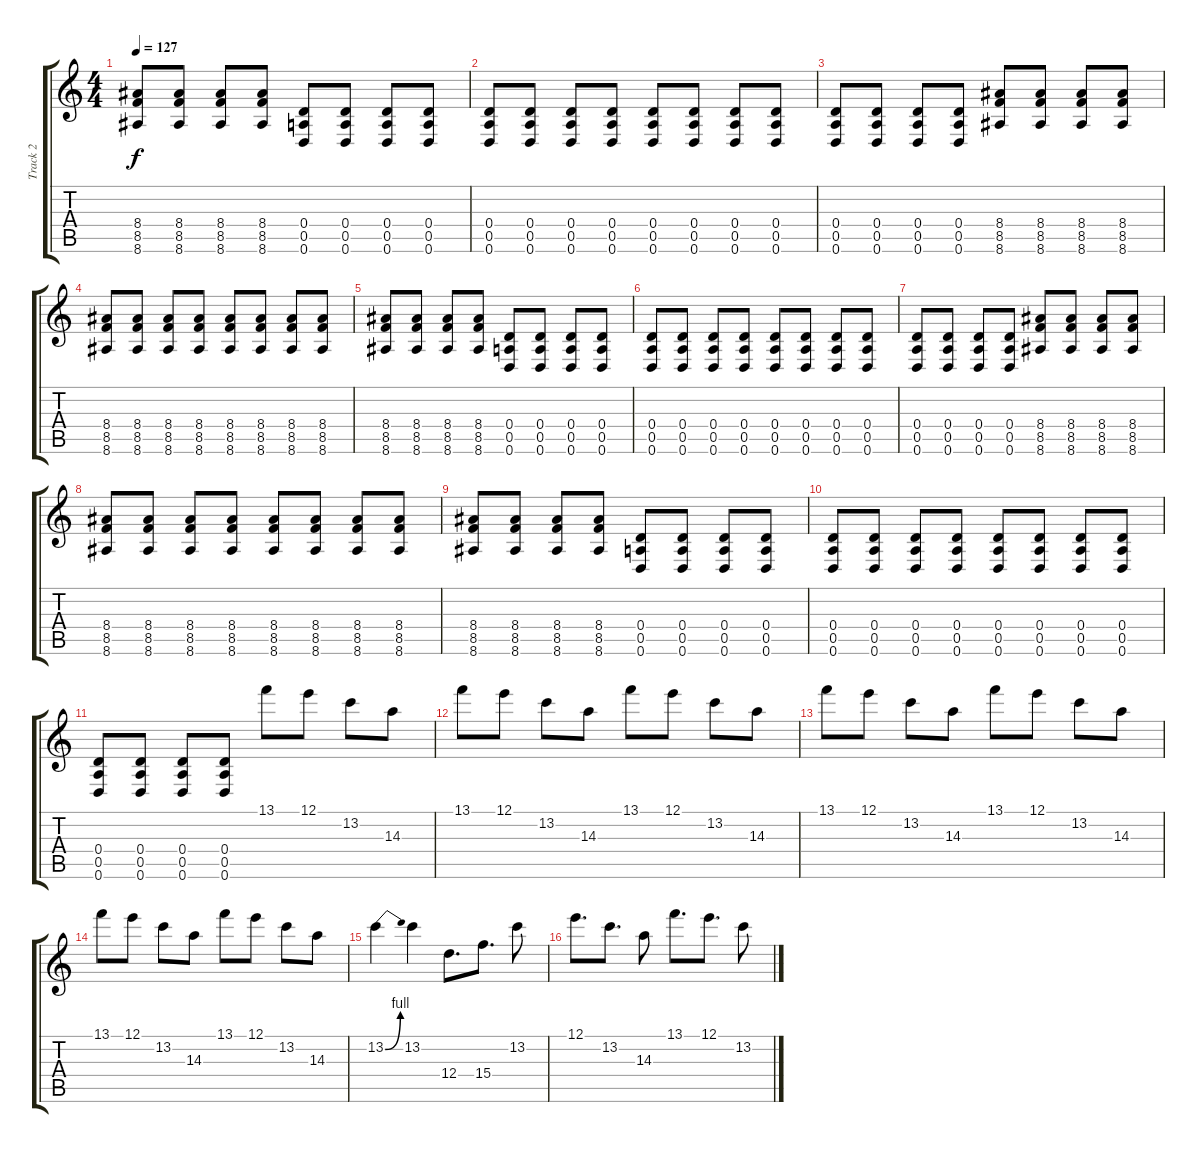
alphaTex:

\track ("Track 2" "Track 2") {instrument overdrivenguitar}
\staff {score tabs}
\tuning (E4 B3 G3 D3 A2 D2) {hide}
\ts (4 4)
\tempo 127
\clef g2
\ks c
(8.4 8.5 8.6).8{dy f} (8.4 8.5 8.6).8 (8.4 8.5 8.6).8 (8.4 8.5 8.6).8 (0.4 0.5 0.6).8 (0.4 0.5 0.6).8 (0.4 0.5 0.6).8 (0.4 0.5 0.6).8 |
(0.4 0.5 0.6).8 (0.4 0.5 0.6).8 (0.4 0.5 0.6).8 (0.4 0.5 0.6).8 (0.4 0.5 0.6).8 (0.4 0.5 0.6).8 (0.4 0.5 0.6).8 (0.4 0.5 0.6).8 |
(0.4 0.5 0.6).8 (0.4 0.5 0.6).8 (0.4 0.5 0.6).8 (0.4 0.5 0.6).8 (8.4 8.5 8.6).8 (8.4 8.5 8.6).8 (8.4 8.5 8.6).8 (8.4 8.5 8.6).8 |
(8.4 8.5 8.6).8 (8.4 8.5 8.6).8 (8.4 8.5 8.6).8 (8.4 8.5 8.6).8 (8.4 8.5 8.6).8 (8.4 8.5 8.6).8 (8.4 8.5 8.6).8 (8.4 8.5 8.6).8 |
(8.4 8.5 8.6).8 (8.4 8.5 8.6).8 (8.4 8.5 8.6).8 (8.4 8.5 8.6).8 (0.4 0.5 0.6).8 (0.4 0.5 0.6).8 (0.4 0.5 0.6).8 (0.4 0.5 0.6).8 |
(0.4 0.5 0.6).8 (0.4 0.5 0.6).8 (0.4 0.5 0.6).8 (0.4 0.5 0.6).8 (0.4 0.5 0.6).8 (0.4 0.5 0.6).8 (0.4 0.5 0.6).8 (0.4 0.5 0.6).8 |
(0.4 0.5 0.6).8 (0.4 0.5 0.6).8 (0.4 0.5 0.6).8 (0.4 0.5 0.6).8 (8.4 8.5 8.6).8 (8.4 8.5 8.6).8 (8.4 8.5 8.6).8 (8.4 8.5 8.6).8 |
(8.4 8.5 8.6).8 (8.4 8.5 8.6).8 (8.4 8.5 8.6).8 (8.4 8.5 8.6).8 (8.4 8.5 8.6).8 (8.4 8.5 8.6).8 (8.4 8.5 8.6).8 (8.4 8.5 8.6).8 |
(8.4 8.5 8.6).8 (8.4 8.5 8.6).8 (8.4 8.5 8.6).8 (8.4 8.5 8.6).8 (0.4 0.5 0.6).8 (0.4 0.5 0.6).8 (0.4 0.5 0.6).8 (0.4 0.5 0.6).8 |
(0.4 0.5 0.6).8 (0.4 0.5 0.6).8 (0.4 0.5 0.6).8 (0.4 0.5 0.6).8 (0.4 0.5 0.6).8 (0.4 0.5 0.6).8 (0.4 0.5 0.6).8 (0.4 0.5 0.6).8 |
(0.4 0.5 0.6).8 (0.4 0.5 0.6).8 (0.4 0.5 0.6).8 (0.4 0.5 0.6).8 13.1.8 12.1.8 13.2.8 14.3.8 |
13.1.8 12.1.8 13.2.8 14.3.8 13.1.8 12.1.8 13.2.8 14.3.8 |
13.1.8 12.1.8 13.2.8 14.3.8 13.1.8 12.1.8 13.2.8 14.3.8 |
13.1.8 12.1.8 13.2.8 14.3.8 13.1.8 12.1.8 13.2.8 14.3.8 |
13.2{be (bend 0 0 60 4)}.4 13.2.4 12.4.8{d} 15.4.8{d} 13.2.8 |
12.1.8{d} 13.2.8{d} 14.3.8 13.1.8{d} 12.1.8{d} 13.2.8
